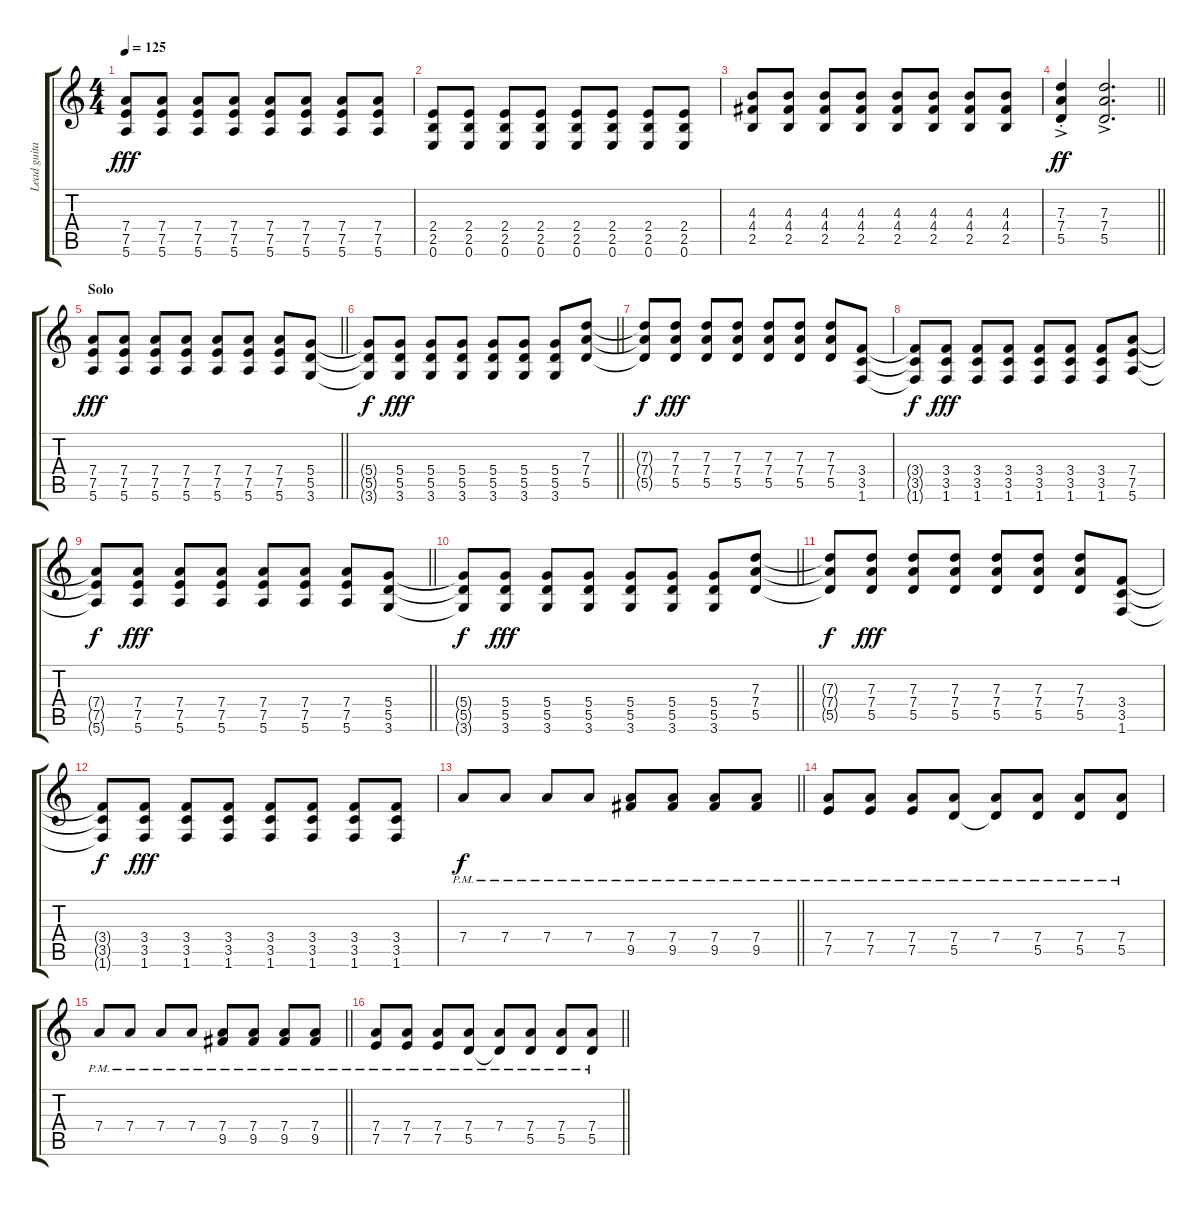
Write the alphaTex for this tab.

\track ("Lead guitar" "Lead guita") {instrument electricguitarmuted}
\staff {score tabs}
\tuning (E4 B3 G3 D3 A2 E2) {hide}
\ts (4 4)
\tempo 125
\clef g2
\ks c
(7.4 7.5 5.6).8{dy fff} (7.4 7.5 5.6).8 (7.4 7.5 5.6).8 (7.4 7.5 5.6).8 (7.4 7.5 5.6).8 (7.4 7.5 5.6).8 (7.4 7.5 5.6).8 (7.4 7.5 5.6).8 |
(2.4 2.5 0.6).8 (2.4 2.5 0.6).8 (2.4 2.5 0.6).8 (2.4 2.5 0.6).8 (2.4 2.5 0.6).8 (2.4 2.5 0.6).8 (2.4 2.5 0.6).8 (2.4 2.5 0.6).8 |
(4.3 4.4 2.5).8 (4.3 4.4 2.5).8 (4.3 4.4 2.5).8 (4.3 4.4 2.5).8 (4.3 4.4 2.5).8 (4.3 4.4 2.5).8 (4.3 4.4 2.5).8 (4.3 4.4 2.5).8 |
\barLineRight lightlight
(7.3{ac st} 7.4{ac st} 5.5{ac st}).4{dy ff} (7.3{ac} 7.4{ac} 5.5{ac}).2{d} |
\section ("" "Solo")
\barLineRight lightlight
(7.4 7.5 5.6).8{dy fff} (7.4 7.5 5.6).8 (7.4 7.5 5.6).8 (7.4 7.5 5.6).8 (7.4 7.5 5.6).8 (7.4 7.5 5.6).8 (7.4 7.5 5.6).8 (5.4 5.5 3.6).8 |
\barLineRight lightlight
(5.4{t} 5.5{t} 3.6{t}).8{dy f} (5.4 5.5 3.6).8{dy fff} (5.4 5.5 3.6).8 (5.4 5.5 3.6).8 (5.4 5.5 3.6).8 (5.4 5.5 3.6).8 (5.4 5.5 3.6).8 (7.3 7.4 5.5).8 |
\section ("" "")
(7.3{t} 7.4{t} 5.5{t}).8{dy f} (7.3 7.4 5.5).8{dy fff} (7.3 7.4 5.5).8 (7.3 7.4 5.5).8 (7.3 7.4 5.5).8 (7.3 7.4 5.5).8 (7.3 7.4 5.5).8 (3.4 3.5 1.6).8 |
(3.4{t} 3.5{t} 1.6{t}).8{dy f} (3.4 3.5 1.6).8{dy fff} (3.4 3.5 1.6).8 (3.4 3.5 1.6).8 (3.4 3.5 1.6).8 (3.4 3.5 1.6).8 (3.4 3.5 1.6).8 (7.4 7.5 5.6).8 |
\barLineRight lightlight
(7.4{t} 7.5{t} 5.6{t}).8{dy f} (7.4 7.5 5.6).8{dy fff} (7.4 7.5 5.6).8 (7.4 7.5 5.6).8 (7.4 7.5 5.6).8 (7.4 7.5 5.6).8 (7.4 7.5 5.6).8 (5.4 5.5 3.6).8 |
\barLineRight lightlight
(5.4{t} 5.5{t} 3.6{t}).8{dy f} (5.4 5.5 3.6).8{dy fff} (5.4 5.5 3.6).8 (5.4 5.5 3.6).8 (5.4 5.5 3.6).8 (5.4 5.5 3.6).8 (5.4 5.5 3.6).8 (7.3 7.4 5.5).8 |
(7.3{t} 7.4{t} 5.5{t}).8{dy f} (7.3 7.4 5.5).8{dy fff} (7.3 7.4 5.5).8 (7.3 7.4 5.5).8 (7.3 7.4 5.5).8 (7.3 7.4 5.5).8 (7.3 7.4 5.5).8 (3.4 3.5 1.6).8 |
(3.4{t} 3.5{t} 1.6{t}).8{dy f} (3.4 3.5 1.6).8{dy fff} (3.4 3.5 1.6).8 (3.4 3.5 1.6).8 (3.4 3.5 1.6).8 (3.4 3.5 1.6).8 (3.4 3.5 1.6).8 (3.4 3.5 1.6).8 |
\barLineRight lightlight
7.4{pm}.8{dy f} 7.4{pm}.8 7.4{pm}.8 7.4{pm}.8 (7.4{pm} 9.5{pm}).8 (7.4{pm} 9.5{pm}).8 (7.4{pm} 9.5{pm}).8 (7.4{pm} 9.5{pm}).8 |
(7.4{pm} 7.5{pm}).8 (7.4{pm} 7.5{pm}).8 (7.4{pm} 7.5{pm}).8 (7.4{pm} 5.5{pm}).8 (7.4{pm} 5.5{t}).8 (7.4{pm} 5.5{pm}).8 (7.4{pm} 5.5{pm}).8 (7.4{pm} 5.5{pm}).8 |
\barLineRight lightlight
7.4{pm}.8 7.4{pm}.8 7.4{pm}.8 7.4{pm}.8 (7.4{pm} 9.5{pm}).8 (7.4{pm} 9.5{pm}).8 (7.4{pm} 9.5{pm}).8 (7.4{pm} 9.5{pm}).8 |
\barLineRight lightlight
(7.4{pm} 7.5{pm}).8 (7.4{pm} 7.5{pm}).8 (7.4{pm} 7.5{pm}).8 (7.4{pm} 5.5{pm}).8 (7.4{pm} 5.5{t}).8 (7.4{pm} 5.5{pm}).8 (7.4{pm} 5.5{pm}).8 (7.4{pm} 5.5{pm}).8
